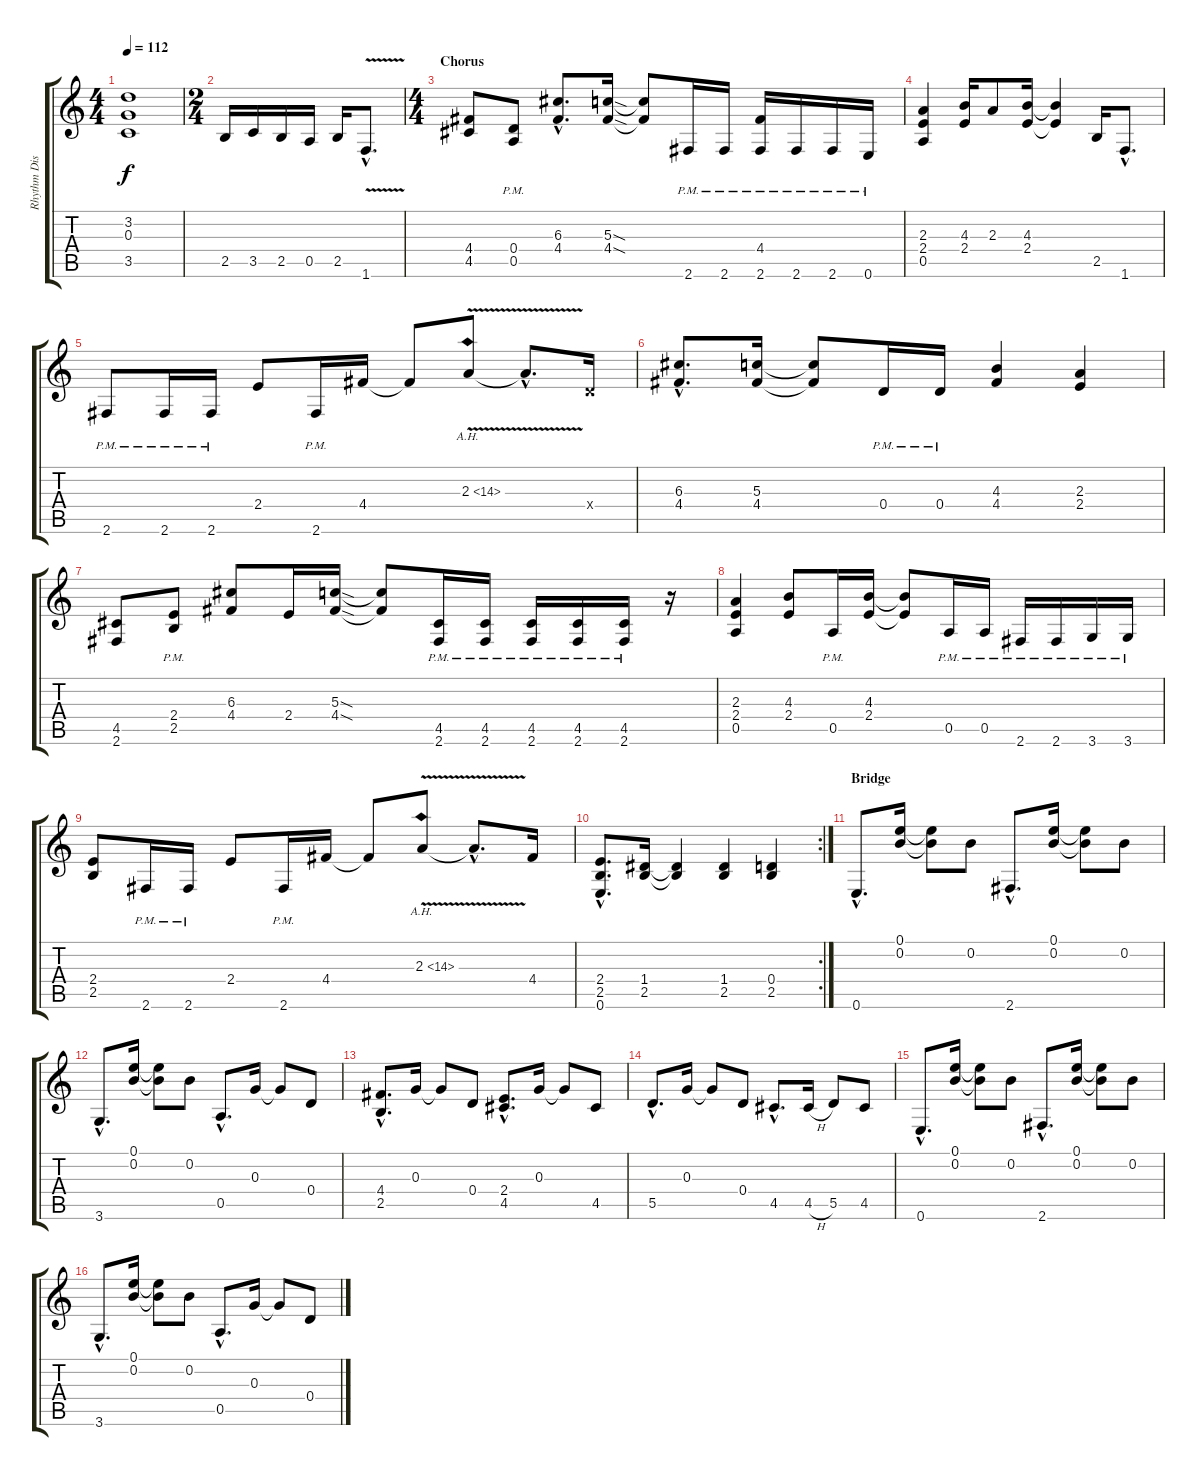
\track ("Rhythm Distortion" "Rhythm Dis") {instrument distortionguitar}
\staff {score tabs}
\tuning (E4 B3 G3 D3 A2 E2) {hide}
\ts (4 4)
\tempo 112
\clef g2
\ks c
(3.2{t} 0.3{t} 3.5{t}).1{dy f} |
\ts (2 4)
2.5.16{volume 13} 3.5.16 2.5.16 0.5.16 2.5.16 1.6{v hac}.8{d} |
\ts (4 4)
\section ("" "Chorus")
(4.4 4.5).8 (0.4 0.5{pm}).8 (6.3{hac} 4.4{hac}).8{d} (5.3{sod} 4.4{sod}).16 (5.3{t} 4.4{t}).8 2.6{pm}.16 2.6{pm}.16 (4.4 2.6{pm}).16 2.6{pm}.16 2.6{pm}.16 0.6{pm}.16 |
(2.3 2.4 0.5).4 (4.3 2.4).16 2.3.8 (4.3 2.4).16 (4.3{t} 2.4{t}).4 2.5.16 1.6{hac}.8{d} |
2.6{pm}.8 2.6{pm}.16 2.6{pm}.16 2.4.8 2.6{pm}.16 4.4.16 4.4{t}.8 2.3{ah 12 v}.8 2.3{hac t}.8{d} 0.4{x}.16 |
(6.3{hac} 4.4{hac}).8{d} (5.3 4.4).16 (5.3{t} 4.4{t}).8 0.4{pm}.16 0.4{pm}.16 (4.3 4.4).4 (2.3 2.4).4 |
(4.5 2.6).8 (2.4 2.5{pm}).8 (6.3 4.4).8 2.4.16 (5.3{sod} 4.4{sod}).16 (5.3{t} 4.4{t}).8 (4.5{pm} 2.6).16 (4.5{pm} 2.6).16 (4.5{pm} 2.6).16 (4.5{pm} 2.6).16 (4.5{pm} 2.6).16 r.16 |
(2.3 2.4 0.5).4 (4.3 2.4).8 0.5{pm}.16 (4.3 2.4).16 (4.3{t} 2.4{t}).8 0.5{pm}.16 0.5{pm}.16 2.6{pm}.16 2.6{pm}.16 3.6{pm}.16 3.6{pm}.16 |
(2.4 2.5).8 2.6{pm}.16 2.6{pm}.16 2.4.8 2.6{pm}.16 4.4.16 4.4{t}.8 2.3{ah 12 v}.8 2.3{hac t}.8{d} 4.4.16 |
\rc 2
(2.4{hac} 2.5{hac} 0.6{hac}).8{d} (1.4 2.5).16 (1.4{t} 2.5{t}).4 (1.4 2.5).4 (0.4 2.5).4 |
\section ("" "Bridge")
0.6{hac}.8{d} (0.1 0.2).16 (0.1{t} 0.2{t}).8 0.2.8 2.6{hac}.8{d} (0.1 0.2).16 (0.1{t} 0.2{t}).8 0.2.8 |
3.6{hac}.8{d} (0.1 0.2).16 (0.1{t} 0.2{t}).8 0.2.8 0.5{hac}.8{d} 0.3.16 0.3{t}.8 0.4.8 |
(4.4{hac} 2.5{hac}).8{d} 0.3.16 0.3{t}.8 0.4.8 (2.4{hac} 4.5{hac}).8{d} 0.3.16 0.3{t}.8 4.5.8 |
5.5{hac}.8{d} 0.3.16 0.3{t}.8 0.4.8 4.5{hac}.8{d} 4.5{h}.16 5.5.8 4.5.8 |
0.6{hac}.8{d} (0.1 0.2).16 (0.1{t} 0.2{t}).8 0.2.8 2.6{hac}.8{d} (0.1 0.2).16 (0.1{t} 0.2{t}).8 0.2.8 |
3.6{hac}.8{d} (0.1 0.2).16 (0.1{t} 0.2{t}).8 0.2.8 0.5{hac}.8{d} 0.3.16 0.3{t}.8 0.4.8
